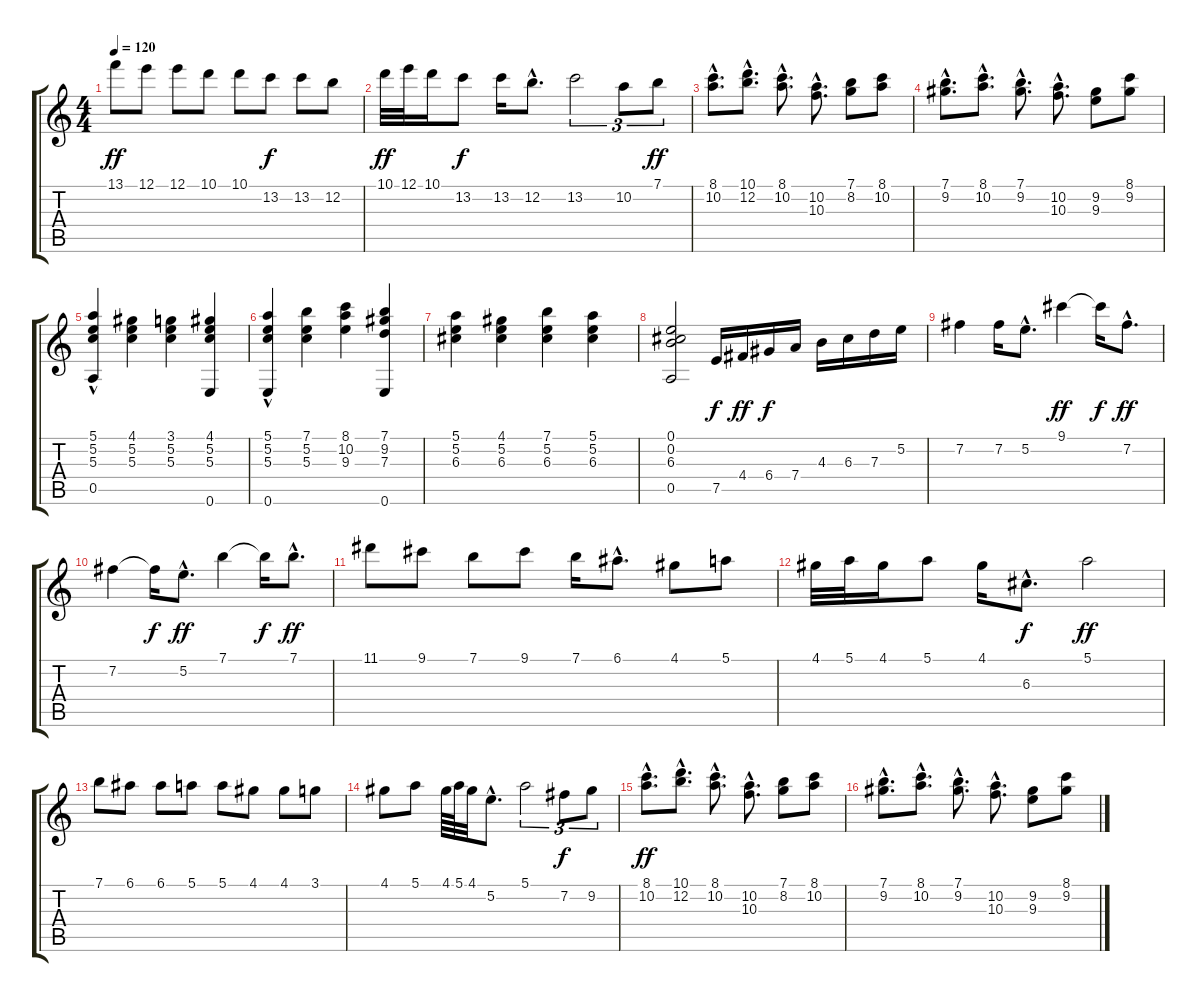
\track "" {instrument acousticguitarnylon}
\staff {score tabs}
\tuning (E4 B3 G3 D3 A2 E2) {hide}
\ts (4 4)
\tempo 120
\clef g2
\ks c
13.1.8{dy ff} 12.1.8 12.1.8 10.1.8 10.1.8 13.2.8{dy f} 13.2.8 12.2.8 |
10.1.32{dy ff} 12.1.32 10.1.16 13.2.8{dy f} 13.2.16 12.2{hac}.8{d} 13.2.2{tu (3 2)} 10.2.8{tu (3 2)} 7.1.8{tu (3 2) dy ff} |
(8.1{hac} 10.2{hac}).8{d} (10.1{hac} 12.2{hac}).8{d} (8.1{hac} 10.2{hac}).8{d} (10.2{hac} 10.3{hac}).8{d} (7.1 8.2).8 (8.1 10.2).8 |
(7.1{hac} 9.2{hac}).8{d} (8.1{hac} 10.2{hac}).8{d} (7.1{hac} 9.2{hac}).8{d} (10.2{hac} 10.3{hac}).8{d} (9.2 9.3).8 (8.1 9.2).8 |
(5.1 5.2 5.3 0.5{hac}).4 (4.1 5.2 5.3).4 (3.1 5.2 5.3).4 (4.1 5.2 5.3 0.6).4 |
(5.1 5.2 5.3 0.6{hac}).4 (7.1 5.2 5.3).4 (8.1 10.2 9.3).4 (7.1 9.2 7.3 0.6).4 |
(5.1 5.2 6.3).4 (4.1 5.2 6.3).4 (7.1 5.2 6.3).4 (5.1 5.2 6.3).4 |
(0.1 0.2 6.3 0.5).2 7.5.16{dy f} 4.4.16{dy ff} 6.4.16{dy f} 7.4.16 4.3.16 6.3.16 7.3.16 5.2.16 |
7.2.4 7.2.16 5.2{hac}.8{d} 9.1.4{dy ff} 9.1{t}.16{dy f} 7.2{hac}.8{d dy ff} |
7.2.4 7.2{t}.16{dy f} 5.2{hac}.8{d dy ff} 7.1.4 7.1{t}.16{dy f} 7.1{hac}.8{d dy ff} |
11.1.8 9.1.8 7.1.8 9.1.8 7.1.16 6.1{hac}.8{d} 4.1.8 5.1.8 |
4.1.32 5.1.32 4.1.16 5.1.8 4.1.16 6.3{hac}.8{d dy f} 5.1.2{dy ff} |
7.1.8 6.1.8 6.1.8 5.1.8 5.1.8 4.1.8 4.1.8 3.1.8 |
4.1.8 5.1.8 4.1.64 5.1.64 4.1.32 5.2{hac}.8{d} 5.1.2{tu (3 2)} 7.2.8{tu (3 2) dy f} 9.2.8{tu (3 2)} |
(8.1{hac} 10.2{hac}).8{d dy ff} (10.1{hac} 12.2{hac}).8{d} (8.1{hac} 10.2{hac}).8{d} (10.2{hac} 10.3{hac}).8{d} (7.1 8.2).8 (8.1 10.2).8 |
(7.1{hac} 9.2{hac}).8{d} (8.1{hac} 10.2{hac}).8{d} (7.1{hac} 9.2{hac}).8{d} (10.2{hac} 10.3{hac}).8{d} (9.2 9.3).8 (8.1 9.2).8
